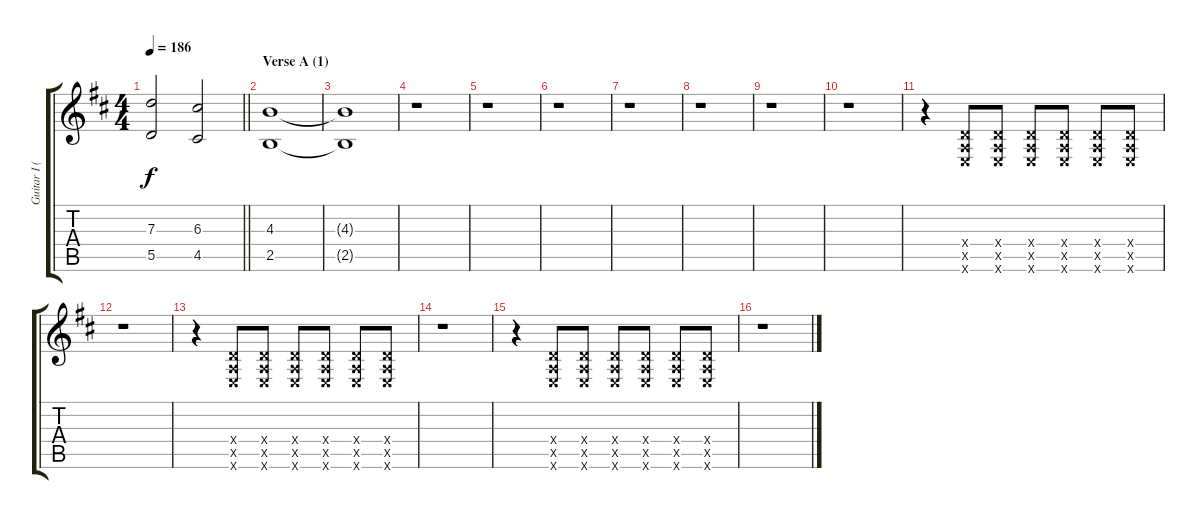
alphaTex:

\track ("Guitar I (Aiji & Jun)" "Guitar I (") {instrument distortionguitar}
\staff {score tabs}
\tuning (E4 B3 G3 D3 A2 E2) {hide}
\ts (4 4)
\tempo 186
\clef g2
\barLineRight lightlight
\ks d
(7.3 5.5).2{dy f} (6.3 4.5).2 |
\section ("" "Verse A (1)")
(4.3 2.5).1 |
(4.3{t} 2.5{t}).1 |
r.1 |
r.1 |
r.1 |
r.1 |
r.1 |
r.1 |
r.1 |
r.4 (0.4{x} 0.5{x} 0.6{x}).8 (0.4{x} 0.5{x} 0.6{x}).8 (0.4{x} 0.5{x} 0.6{x}).8 (0.4{x} 0.5{x} 0.6{x}).8 (0.4{x} 0.5{x} 0.6{x}).8 (0.4{x} 0.5{x} 0.6{x}).8 |
r.1 |
r.4 (0.4{x} 0.5{x} 0.6{x}).8 (0.4{x} 0.5{x} 0.6{x}).8 (0.4{x} 0.5{x} 0.6{x}).8 (0.4{x} 0.5{x} 0.6{x}).8 (0.4{x} 0.5{x} 0.6{x}).8 (0.4{x} 0.5{x} 0.6{x}).8 |
r.1 |
r.4 (0.4{x} 0.5{x} 0.6{x}).8 (0.4{x} 0.5{x} 0.6{x}).8 (0.4{x} 0.5{x} 0.6{x}).8 (0.4{x} 0.5{x} 0.6{x}).8 (0.4{x} 0.5{x} 0.6{x}).8 (0.4{x} 0.5{x} 0.6{x}).8 |
r.1
